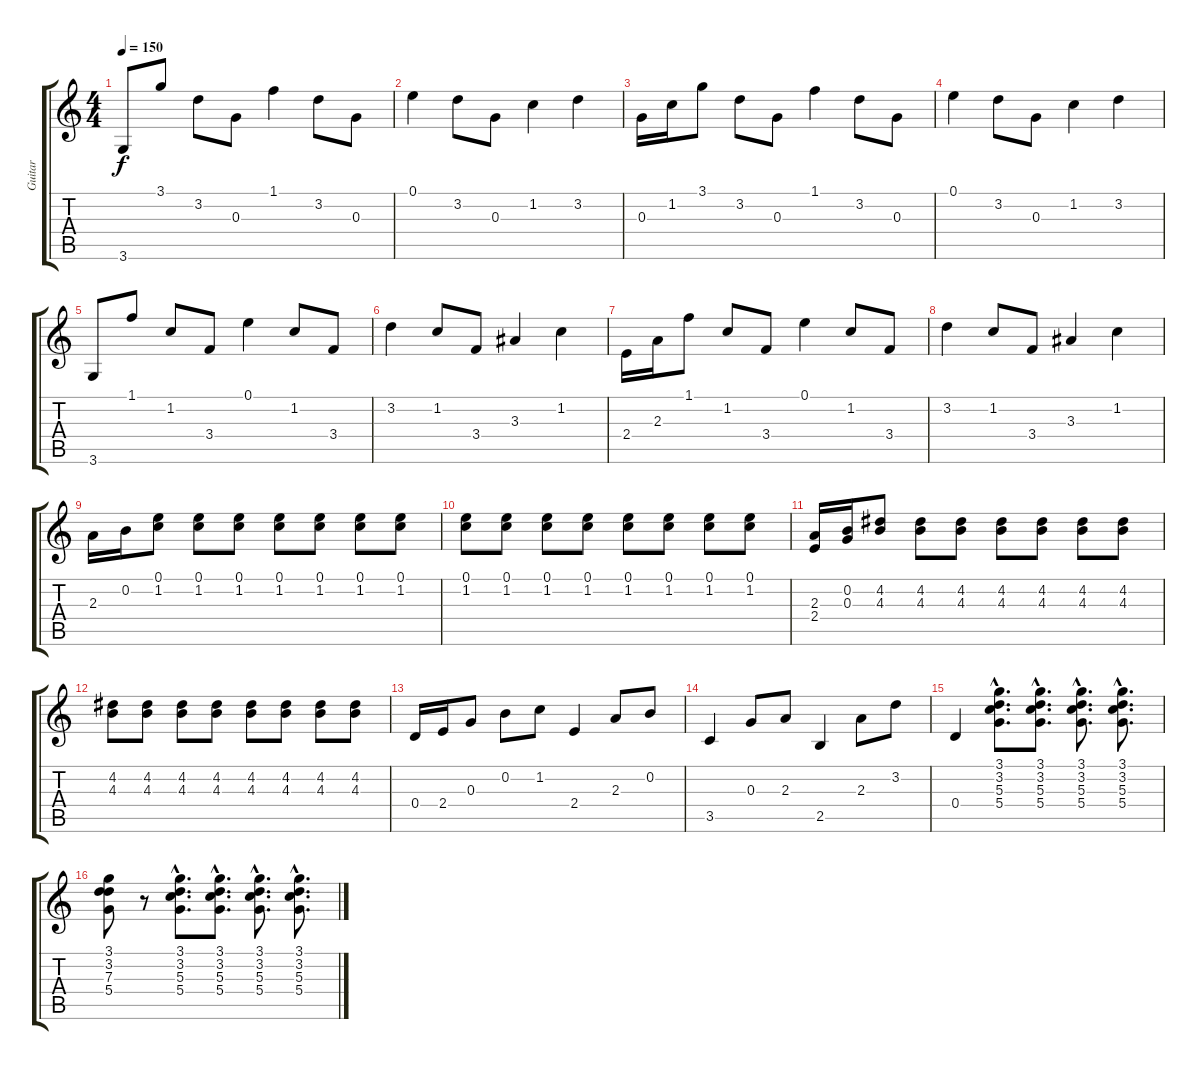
\track ("Guitar" "Guitar") {instrument electricguitarjazz}
\staff {score tabs}
\tuning (E4 B3 G3 D3 A2 E2) {hide}
\ts (4 4)
\tempo 150
\clef g2
\ks c
3.6.8{dy f} 3.1.8 3.2.8 0.3.8 1.1.4 3.2.8 0.3.8 |
0.1.4 3.2.8 0.3.8 1.2.4 3.2.4 |
0.3.16 1.2.16 3.1.8 3.2.8 0.3.8 1.1.4 3.2.8 0.3.8 |
0.1.4 3.2.8 0.3.8 1.2.4 3.2.4 |
3.6.8 1.1.8 1.2.8 3.4.8 0.1.4 1.2.8 3.4.8 |
3.2.4 1.2.8 3.4.8 3.3.4 1.2.4 |
2.4.16 2.3.16 1.1.8 1.2.8 3.4.8 0.1.4 1.2.8 3.4.8 |
3.2.4 1.2.8 3.4.8 3.3.4 1.2.4 |
2.3.16 0.2.16 (0.1 1.2).8 (0.1 1.2).8 (0.1 1.2).8 (0.1 1.2).8 (0.1 1.2).8 (0.1 1.2).8 (0.1 1.2).8 |
(0.1 1.2).8 (0.1 1.2).8 (0.1 1.2).8 (0.1 1.2).8 (0.1 1.2).8 (0.1 1.2).8 (0.1 1.2).8 (0.1 1.2).8 |
(2.3 2.4).16 (0.2 0.3).16 (4.2 4.3).8 (4.2 4.3).8 (4.2 4.3).8 (4.2 4.3).8 (4.2 4.3).8 (4.2 4.3).8 (4.2 4.3).8 |
(4.2 4.3).8 (4.2 4.3).8 (4.2 4.3).8 (4.2 4.3).8 (4.2 4.3).8 (4.2 4.3).8 (4.2 4.3).8 (4.2 4.3).8 |
0.4.16 2.4.16 0.3.8 0.2.8 1.2.8 2.4.4 2.3.8 0.2.8 |
3.5.4 0.3.8 2.3.8 2.5.4 2.3.8 3.2.8 |
0.4.4 (3.1{hac} 3.2{hac} 5.3{hac} 5.4{hac}).8{d} (3.1{hac} 3.2{hac} 5.3{hac} 5.4{hac}).8{d} (3.1{hac} 3.2{hac} 5.3{hac} 5.4{hac}).8{d} (3.1{hac} 3.2{hac} 5.3{hac} 5.4{hac}).8{d} |
(3.1 3.2 7.3 5.4).8 r.8 (3.1{hac} 3.2{hac} 5.3{hac} 5.4{hac}).8{d} (3.1{hac} 3.2{hac} 5.3{hac} 5.4{hac}).8{d} (3.1{hac} 3.2{hac} 5.3{hac} 5.4{hac}).8{d} (3.1{hac} 3.2{hac} 5.3{hac} 5.4{hac}).8{d}
